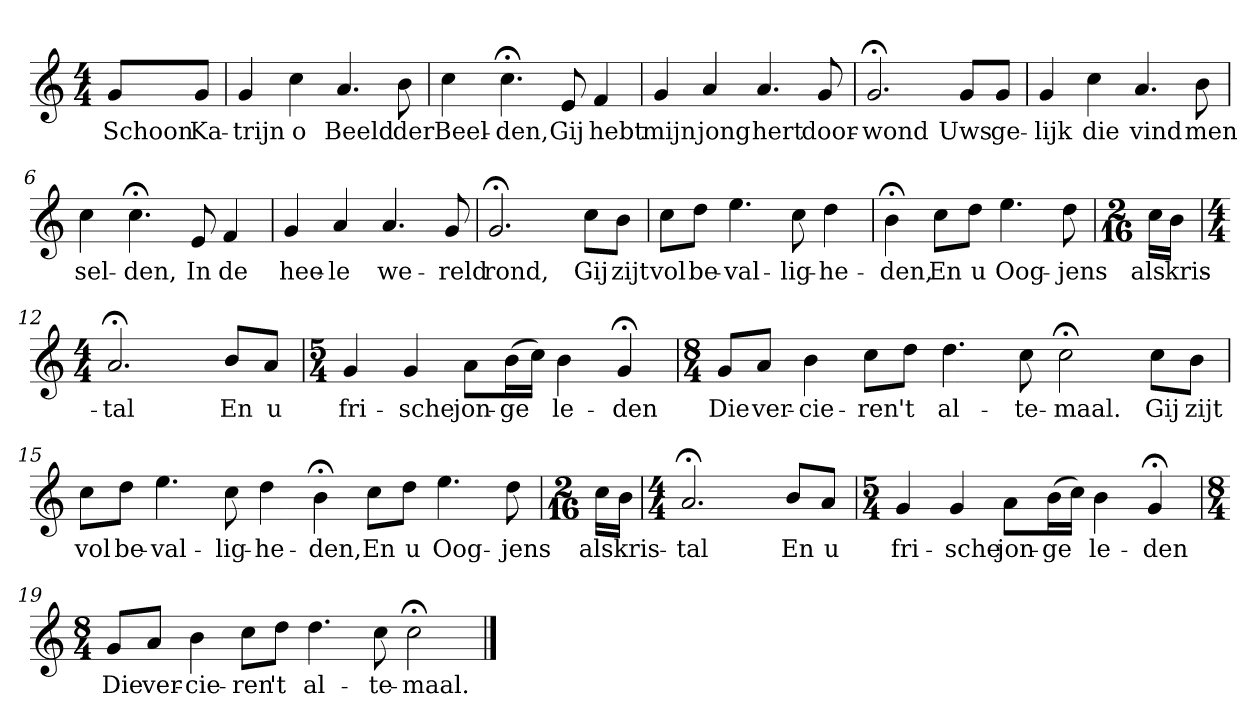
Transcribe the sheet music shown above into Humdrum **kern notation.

**kern	**text
*part1	*part1
*staff1	*staff1
*k[]	*
*C:	*
*M4/4	*
*MM120	*
=	=
8gL	Schoon
8gJ	Ka-
=1	=1
4g	-trijn
4cc	o
4.a	Beeld
8b	der
=2	=2
4cc	Beel-
4.cc;<	-den,
8e	Gij
4f	hebt
=3	=3
4g	mijn
4a	jong
4.a	hert
8g	door-
=4	=4
2.g;<	-wond
8gL	Uws
8gJ	ge-
=5	=5
4g	-lijk
4cc	die
4.a	vind
8b	men
=6	=6
4cc	sel-
4.cc;<	-den,
8e	In
4f	de
=7	=7
4g	hee-
4a	-le
4.a	we-
8g	-reld
=8	=8
2.g;<	rond,
8ccL	Gij
8bJ	zijt
=9	=9
8ccL	vol
8ddJ	be-
4.ee	-val-
8cc	-lig-
4dd	-he-
=10	=10
4b;<	-den,
8ccL	En
8ddJ	u
4.ee	Oog-
8dd	-jens
=11	=11
*M2/16	*
16ccLL	als
16bJJ	kris-
=12	=12
*M4/4	*
2.a;<	-tal
8bL	En
8aJ	u
=13	=13
*M5/4	*
4g	fri-
4g	-sche
8aL	jon-
(16bL	-ge
16ccJJ)	.
4b	le-
4g;<	-den
=14	=14
*M8/4	*
8gL	Die
8aJ	ver-
4b	-cie-
8ccL	-ren
8ddJ	't
4.dd	al-
8cc	-te-
2cc;<	-maal.
8ccL	Gij
8bJ	zijt
=15	=15
8ccL	vol
8ddJ	be-
4.ee	-val-
8cc	-lig-
4dd	-he-
4b;<	-den,
8ccL	En
8ddJ	u
4.ee	Oog-
8dd	-jens
=16	=16
*M2/16	*
16ccLL	als
16bJJ	kris-
=17	=17
*M4/4	*
2.a;<	-tal
8bL	En
8aJ	u
=18	=18
*M5/4	*
4g	fri-
4g	-sche
8aL	jon-
(16bL	-ge
16ccJJ)	.
4b	le-
4g;<	-den
=19	=19
*M8/4	*
8gL	Die
8aJ	ver-
4b	-cie-
8ccL	-ren
8ddJ	't
4.dd	al-
8cc	-te-
2cc;<	-maal.
==	==
*-	*-
